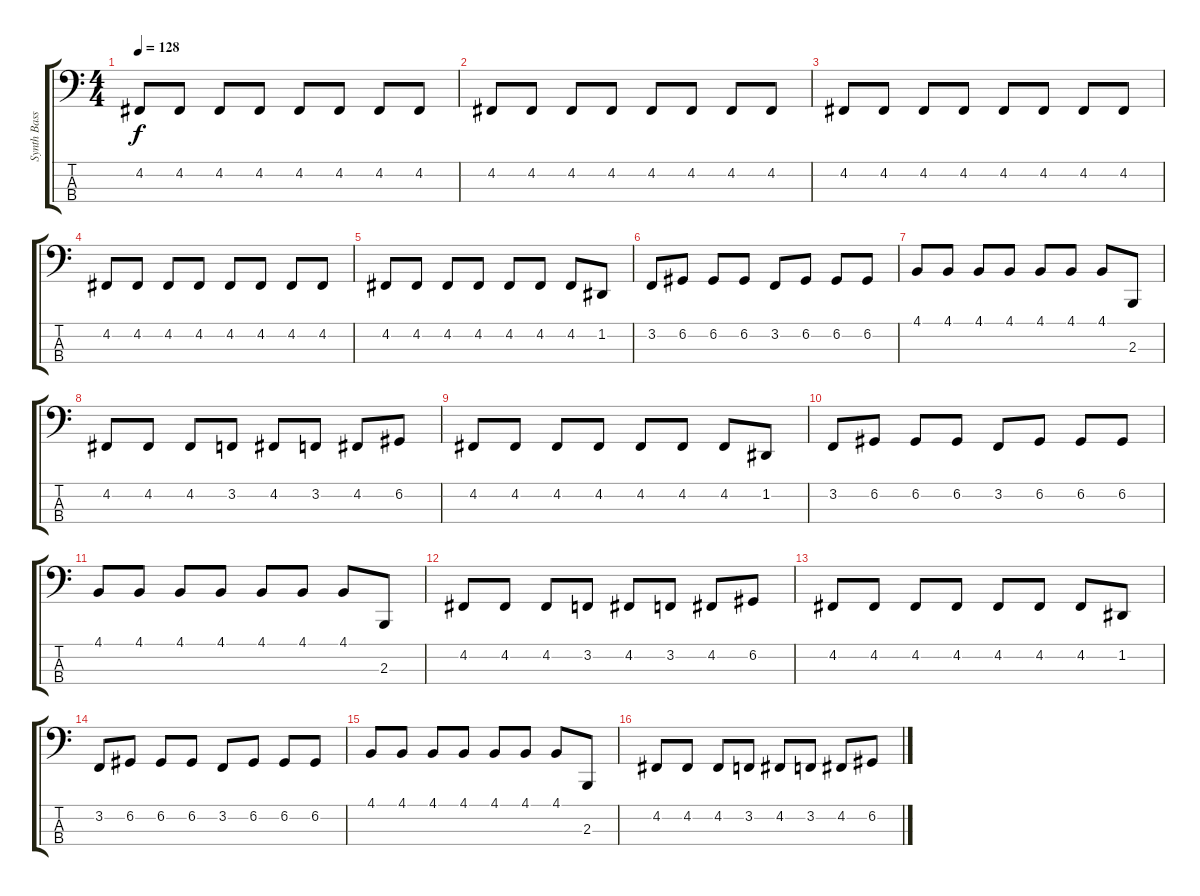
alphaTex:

\track ("Synth Bass" "Synth Bass") {instrument lead2sawtooth}
\staff {score tabs}
\tuning (G2 D2 A1 E1) {hide}
\ts (4 4)
\tempo 128
\clef f4
\ks c
4.2.8{dy f instrument lead2sawtooth} 4.2.8 4.2.8 4.2.8 4.2.8 4.2.8 4.2.8 4.2.8 |
4.2.8 4.2.8 4.2.8 4.2.8 4.2.8 4.2.8 4.2.8 4.2.8 |
4.2.8 4.2.8 4.2.8 4.2.8 4.2.8 4.2.8 4.2.8 4.2.8 |
4.2.8 4.2.8 4.2.8 4.2.8 4.2.8 4.2.8 4.2.8 4.2.8 |
4.2.8 4.2.8 4.2.8 4.2.8 4.2.8 4.2.8 4.2.8 1.2.8 |
3.2.8 6.2.8 6.2.8 6.2.8 3.2.8 6.2.8 6.2.8 6.2.8 |
4.1.8 4.1.8 4.1.8 4.1.8 4.1.8 4.1.8 4.1.8 2.3.8 |
4.2.8 4.2.8 4.2.8 3.2.8 4.2.8 3.2.8 4.2.8 6.2.8 |
4.2.8 4.2.8 4.2.8 4.2.8 4.2.8 4.2.8 4.2.8 1.2.8 |
3.2.8 6.2.8 6.2.8 6.2.8 3.2.8 6.2.8 6.2.8 6.2.8 |
4.1.8 4.1.8 4.1.8 4.1.8 4.1.8 4.1.8 4.1.8 2.3.8 |
4.2.8 4.2.8 4.2.8 3.2.8 4.2.8 3.2.8 4.2.8 6.2.8 |
4.2.8 4.2.8 4.2.8 4.2.8 4.2.8 4.2.8 4.2.8 1.2.8 |
3.2.8 6.2.8 6.2.8 6.2.8 3.2.8 6.2.8 6.2.8 6.2.8 |
4.1.8 4.1.8 4.1.8 4.1.8 4.1.8 4.1.8 4.1.8 2.3.8 |
4.2.8 4.2.8 4.2.8 3.2.8 4.2.8 3.2.8 4.2.8 6.2.8
